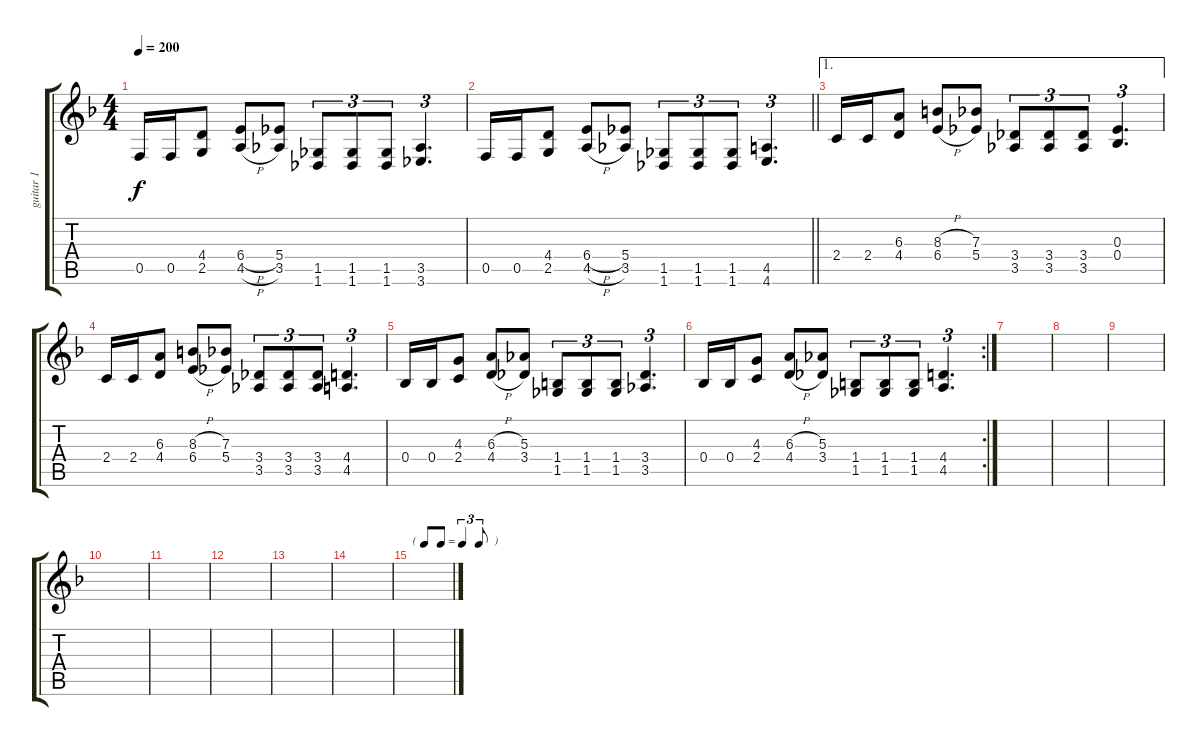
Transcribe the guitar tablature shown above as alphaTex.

\track ("guitar 1" "guitar 1") {instrument distortionguitar}
\staff {score tabs}
\tuning (C4 G3 Eb3 Bb2 F2 C2) {hide}
\ts (4 4)
\tempo 200
\clef g2
\ks dminor
0.5.16{dy f} 0.5.16 (4.4 2.5).8 (6.4{h} 4.5{h}).8 (5.4 3.5).8 (1.5 1.6).8{tu (3 2)} (1.5 1.6).8{tu (3 2)} (1.5 1.6).8{tu (3 2)} (3.5 3.6).4{d tu (3 2)} |
\barLineRight lightlight
0.5.16 0.5.16 (4.4 2.5).8 (6.4{h} 4.5{h}).8 (5.4 3.5).8 (1.5 1.6).8{tu (3 2)} (1.5 1.6).8{tu (3 2)} (1.5 1.6).8{tu (3 2)} (4.5 4.6).4{d tu (3 2)} |
\ae 1
2.4.16 2.4.16 (6.3 4.4).8 (8.3{h} 6.4{h}).8 (7.3 5.4).8 (3.4 3.5).8{tu (3 2)} (3.4 3.5).8{tu (3 2)} (3.4 3.5).8{tu (3 2)} (0.3 0.4).4{d tu (3 2)} |
2.4.16 2.4.16 (6.3 4.4).8 (8.3{h} 6.4{h}).8 (7.3 5.4).8 (3.4 3.5).8{tu (3 2)} (3.4 3.5).8{tu (3 2)} (3.4 3.5).8{tu (3 2)} (4.4 4.5).4{d tu (3 2)} |
0.4.16 0.4.16 (4.3 2.4).8 (6.3{h} 4.4{h}).8 (5.3 3.4).8 (1.4 1.5).8{tu (3 2)} (1.4 1.5).8{tu (3 2)} (1.4 1.5).8{tu (3 2)} (3.4 3.5).4{d tu (3 2)} |
\rc 2
0.4.16 0.4.16 (4.3 2.4).8 (6.3{h} 4.4{h}).8 (5.3 3.4).8 (1.4 1.5).8{tu (3 2)} (1.4 1.5).8{tu (3 2)} (1.4 1.5).8{tu (3 2)} (4.4 4.5).4{d tu (3 2)} |
|
|
|
|
|
|
|
|
\tf triplet8th
